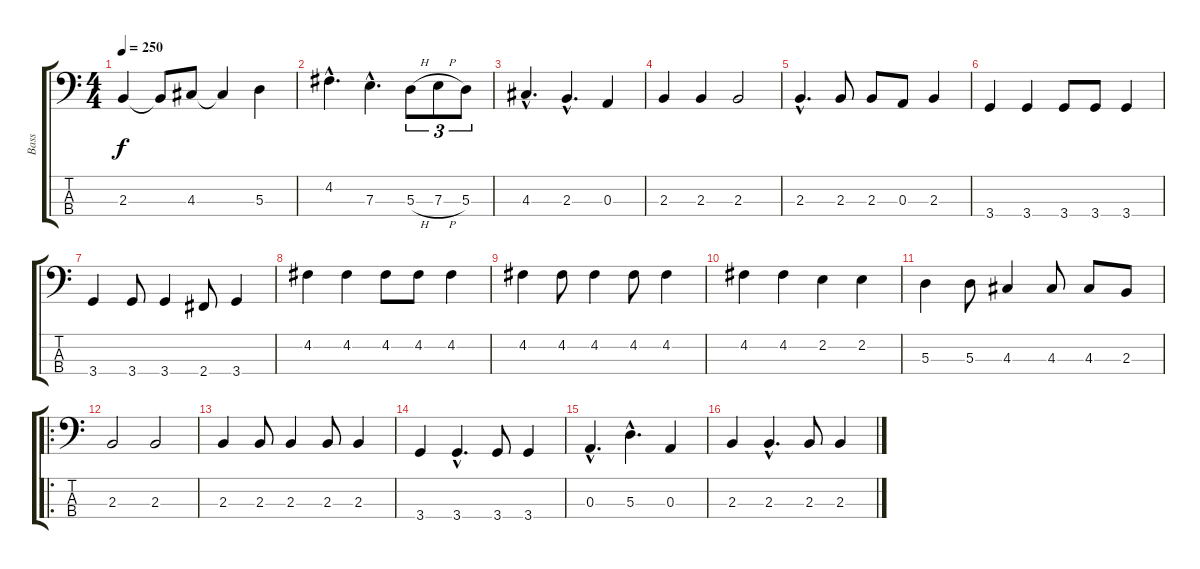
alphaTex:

\track ("Bass" "Bass") {instrument electricbasspick}
\staff {score tabs}
\tuning (G2 D2 A1 E1) {hide}
\ts (4 4)
\tempo 250
\clef f4
\ks c
2.3.4{dy f} 2.3{t}.8 4.3.8 4.3{t}.4 5.3.4 |
4.2{hac}.4{d} 7.3{hac}.4{d} 5.3{h}.8{tu (3 2)} 7.3{h}.8{tu (3 2)} 5.3.8{tu (3 2)} |
4.3{hac}.4{d} 2.3{hac}.4{d} 0.3.4 |
2.3.4 2.3.4 2.3.2 |
2.3{hac}.4{d} 2.3.8 2.3.8 0.3.8 2.3.4 |
3.4.4 3.4.4 3.4.8 3.4.8 3.4.4 |
3.4.4 3.4.8 3.4.4 2.4.8 3.4.4 |
4.2.4 4.2.4 4.2.8 4.2.8 4.2.4 |
4.2.4 4.2.8 4.2.4 4.2.8 4.2.4 |
4.2.4 4.2.4 2.2.4 2.2.4 |
5.3.4 5.3.8 4.3.4 4.3.8 4.3.8 2.3.8 |
\ro
2.3.2 2.3.2 |
2.3.4 2.3.8 2.3.4 2.3.8 2.3.4 |
3.4.4 3.4{hac}.4{d} 3.4.8 3.4.4 |
0.3{hac}.4{d} 5.3{hac}.4{d} 0.3.4 |
2.3.4 2.3{hac}.4{d} 2.3.8 2.3.4
